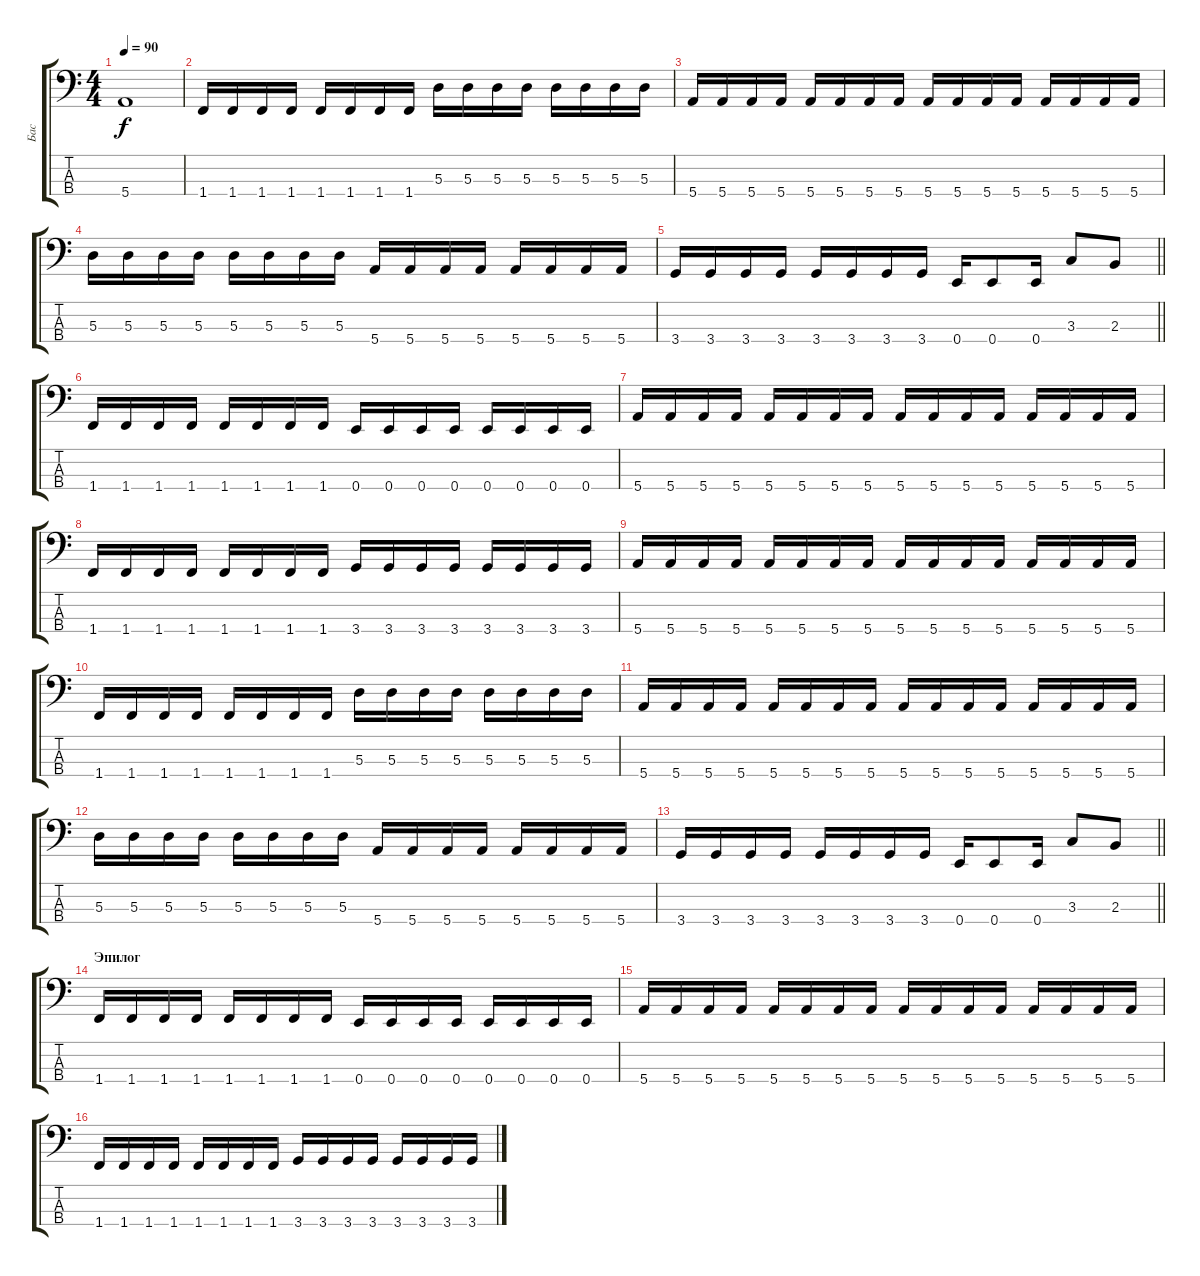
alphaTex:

\track ("Бас" "Бас") {instrument electricbassfinger}
\staff {score tabs}
\tuning (G2 D2 A1 E1) {hide}
\ts (4 4)
\tempo 90
\clef f4
\ks c
5.4.1{dy f} |
1.4.16 1.4.16 1.4.16 1.4.16 1.4.16 1.4.16 1.4.16 1.4.16 5.3.16 5.3.16 5.3.16 5.3.16 5.3.16 5.3.16 5.3.16 5.3.16 |
5.4.16 5.4.16 5.4.16 5.4.16 5.4.16 5.4.16 5.4.16 5.4.16 5.4.16 5.4.16 5.4.16 5.4.16 5.4.16 5.4.16 5.4.16 5.4.16 |
5.3.16 5.3.16 5.3.16 5.3.16 5.3.16 5.3.16 5.3.16 5.3.16 5.4.16 5.4.16 5.4.16 5.4.16 5.4.16 5.4.16 5.4.16 5.4.16 |
\barLineRight lightlight
3.4.16 3.4.16 3.4.16 3.4.16 3.4.16 3.4.16 3.4.16 3.4.16 0.4.16 0.4.8 0.4.16 3.3.8 2.3.8 |
1.4.16 1.4.16 1.4.16 1.4.16 1.4.16 1.4.16 1.4.16 1.4.16 0.4.16 0.4.16 0.4.16 0.4.16 0.4.16 0.4.16 0.4.16 0.4.16 |
5.4.16 5.4.16 5.4.16 5.4.16 5.4.16 5.4.16 5.4.16 5.4.16 5.4.16 5.4.16 5.4.16 5.4.16 5.4.16 5.4.16 5.4.16 5.4.16 |
1.4.16 1.4.16 1.4.16 1.4.16 1.4.16 1.4.16 1.4.16 1.4.16 3.4.16 3.4.16 3.4.16 3.4.16 3.4.16 3.4.16 3.4.16 3.4.16 |
5.4.16 5.4.16 5.4.16 5.4.16 5.4.16 5.4.16 5.4.16 5.4.16 5.4.16 5.4.16 5.4.16 5.4.16 5.4.16 5.4.16 5.4.16 5.4.16 |
1.4.16 1.4.16 1.4.16 1.4.16 1.4.16 1.4.16 1.4.16 1.4.16 5.3.16 5.3.16 5.3.16 5.3.16 5.3.16 5.3.16 5.3.16 5.3.16 |
5.4.16 5.4.16 5.4.16 5.4.16 5.4.16 5.4.16 5.4.16 5.4.16 5.4.16 5.4.16 5.4.16 5.4.16 5.4.16 5.4.16 5.4.16 5.4.16 |
5.3.16 5.3.16 5.3.16 5.3.16 5.3.16 5.3.16 5.3.16 5.3.16 5.4.16 5.4.16 5.4.16 5.4.16 5.4.16 5.4.16 5.4.16 5.4.16 |
\barLineRight lightlight
3.4.16 3.4.16 3.4.16 3.4.16 3.4.16 3.4.16 3.4.16 3.4.16 0.4.16 0.4.8 0.4.16 3.3.8 2.3.8 |
\section ("" "Эпилог")
1.4.16{volume 10} 1.4.16 1.4.16 1.4.16 1.4.16 1.4.16 1.4.16 1.4.16 0.4.16 0.4.16 0.4.16 0.4.16 0.4.16 0.4.16 0.4.16 0.4.16 |
5.4.16 5.4.16 5.4.16 5.4.16 5.4.16 5.4.16 5.4.16 5.4.16 5.4.16 5.4.16 5.4.16 5.4.16 5.4.16 5.4.16 5.4.16 5.4.16 |
1.4.16{volume 8} 1.4.16 1.4.16 1.4.16 1.4.16 1.4.16 1.4.16 1.4.16 3.4.16 3.4.16 3.4.16 3.4.16 3.4.16 3.4.16 3.4.16 3.4.16
